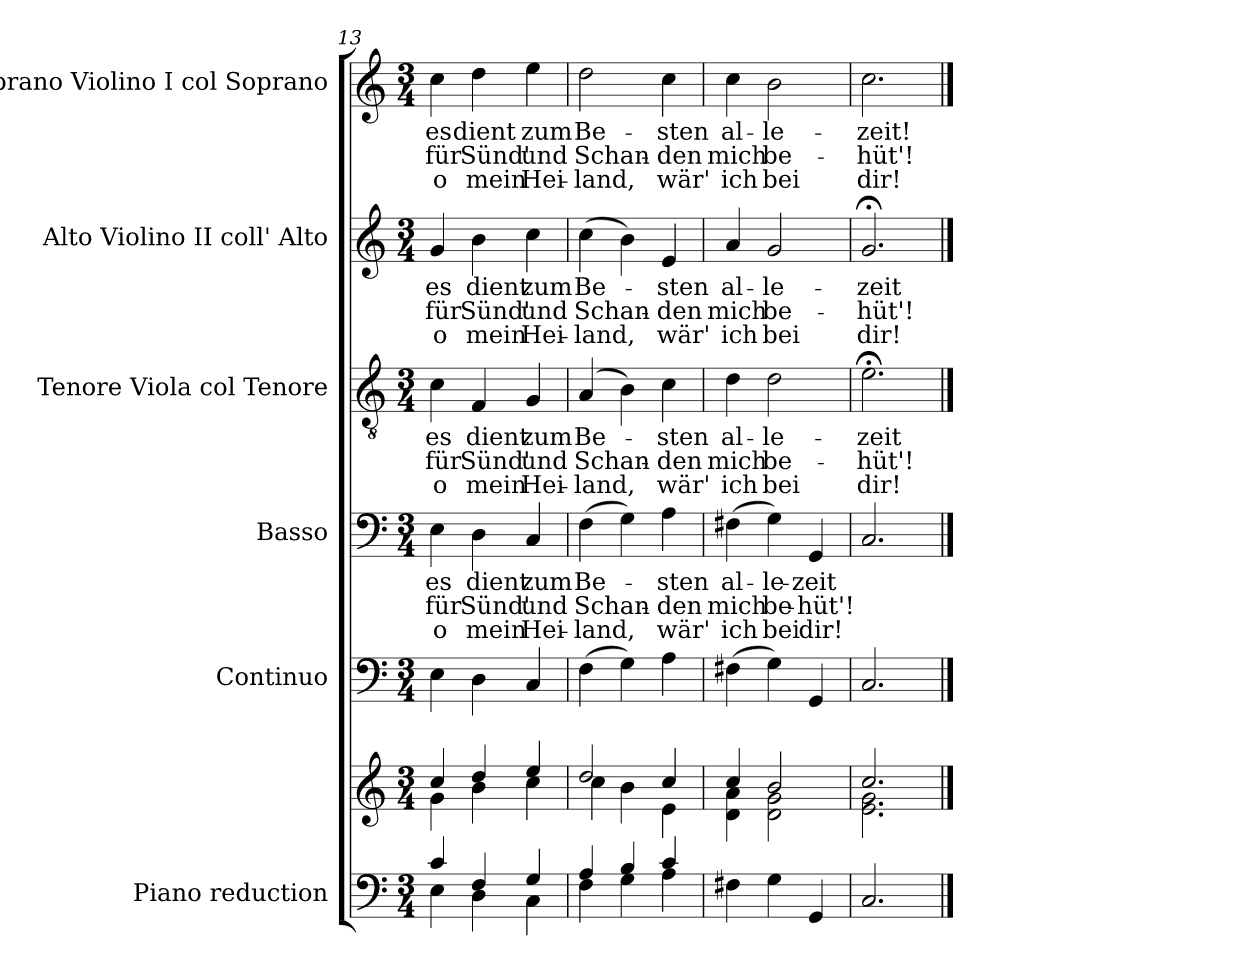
**kern	**kern	**kern	**kern	**text	**text	**text	**kern	**text	**text	**text	**kern	**text	**text	**text	**kern	**text	**text	**text
*part6	*part6	*part5	*part4	*part4	*part4	*part4	*part3	*part3	*part3	*part3	*part2	*part2	*part2	*part2	*part1	*part1	*part1	*part1
*staff7	*staff6	*staff5	*staff4	*staff4	*staff4	*staff4	*staff3	*staff3	*staff3	*staff3	*staff2	*staff2	*staff2	*staff2	*staff1	*staff1	*staff1	*staff1
*I"Piano reduction	*	*I"Continuo	*I"Basso	*	*	*	*I"Tenore Viola col Tenore	*	*	*	*I"Alto Violino II coll' Alto	*	*	*	*I"Soprano Violino I col Soprano	*	*	*
*I'Pno	*	*	*	*	*	*	*	*	*	*	*	*	*	*	*	*	*	*
*clefF4	*clefG2	*clefF4	*clefF4	*	*	*	*clefGv2	*	*	*	*clefG2	*	*	*	*clefG2	*	*	*
*k[]	*k[]	*k[]	*k[]	*	*	*	*k[]	*	*	*	*k[]	*	*	*	*k[]	*	*	*
*M3/4	*M3/4	*M3/4	*M3/4	*	*	*	*M3/4	*	*	*	*M3/4	*	*	*	*M3/4	*	*	*
=13	=13	=13	=13	=13	=13	=13	=13	=13	=13	=13	=13	=13	=13	=13	=13	=13	=13	=13
*^	*^	*	*	*	*	*	*	*	*	*	*	*	*	*	*	*	*	*
!	!	!	!	!	!	!LO:LY:b	!LO:LY:b	!LO:LY:b	!	!LO:LY:b	!LO:LY:b	!LO:LY:b	!	!LO:LY:b	!LO:LY:b	!LO:LY:b	!	!LO:LY:b	!LO:LY:b	!LO:LY:b
4c/	4E\	4cc/	4g\	4E\	4E\	es	für	o	4c\	es	für	o	4g/	es	für	o	4cc\	es	für	o
!	!	!	!	!	!	!LO:LY:b	!LO:LY:b	!LO:LY:b	!	!LO:LY:b	!LO:LY:b	!LO:LY:b	!	!LO:LY:b	!LO:LY:b	!LO:LY:b	!	!LO:LY:b	!LO:LY:b	!LO:LY:b
4F/	4D\	4dd/	4b\	4D\	4D\	dient	Sünd'	mein	4F/	dient	Sünd'	mein	4b\	dient	Sünd'	mein	4dd\	dient	Sünd'	mein
!	!	!	!	!	!	!LO:LY:b	!LO:LY:b	!LO:LY:b	!	!LO:LY:b	!LO:LY:b	!LO:LY:b	!	!LO:LY:b	!LO:LY:b	!LO:LY:b	!	!LO:LY:b	!LO:LY:b	!LO:LY:b
4G/	4C\	4ee/	4cc\	4C/	4C/	zum	und	Hei-	4G/	zum	und	Hei-	4cc\	zum	und	Hei-	4ee\	zum	und	Hei-
=14	=14	=14	=14	=14	=14	=14	=14	=14	=14	=14	=14	=14	=14	=14	=14	=14	=14	=14	=14	=14
!	!	!	!	!	!	!LO:LY:b	!LO:LY:b	!LO:LY:b	!	!LO:LY:b	!LO:LY:b	!LO:LY:b	!	!LO:LY:b	!LO:LY:b	!LO:LY:b	!	!LO:LY:b	!LO:LY:b	!LO:LY:b
4A/	4F\	2dd/	4cc\	(4F\	(4F\	Be-	Schan-	land,	(4A/	Be-	Schan-	land,	(4cc\	Be-	Schan-	land,	2dd\	Be-	Schan-	land,
4B/	4G\	.	4b\	4G\)	4G\)	.	.	.	4B\)	.	.	.	4b\)	.	.	.	.	.	.	.
!	!	!	!	!	!	!LO:LY:b	!LO:LY:b	!LO:LY:b	!	!LO:LY:b	!LO:LY:b	!LO:LY:b	!	!LO:LY:b	!LO:LY:b	!LO:LY:b	!	!LO:LY:b	!LO:LY:b	!LO:LY:b
4c/	4A\	4cc/	4e\	4A\	4A\	-sten	-den	wär'	4c\	-sten	-den	wär'	4e/	-sten	-den	wär'	4cc\	-sten	-den	wär'
=15	=15	=15	=15	=15	=15	=15	=15	=15	=15	=15	=15	=15	=15	=15	=15	=15	=15	=15	=15	=15
!	!	!	!	!	!	!LO:LY:b	!LO:LY:b	!LO:LY:b	!	!LO:LY:b	!LO:LY:b	!LO:LY:b	!	!LO:LY:b	!LO:LY:b	!LO:LY:b	!	!LO:LY:b	!LO:LY:b	!LO:LY:b
*v	*v	*	*	*	*	*	*	*	*	*	*	*	*	*	*	*	*	*	*	*
4F#X\	4cc/	4d\ 4a\	(4F#X\	(4F#X\	al-	mich	ich	4d\	al-	mich	ich	4a/	al-	mich	ich	4cc\	al-	mich	ich
!	!	!	!	!	!LO:LY:b	!LO:LY:b	!LO:LY:b	!	!LO:LY:b	!LO:LY:b	!LO:LY:b	!	!LO:LY:b	!LO:LY:b	!LO:LY:b	!	!LO:LY:b	!LO:LY:b	!LO:LY:b
4G\	2b/	2d\ 2g\	4G\)	4G\)	le-	be-	bei	2d\	le-	be-	bei	2g/	le-	be-	bei	2b\	le-	be-	bei
!	!	!	!	!	!LO:LY:b	!LO:LY:b	!LO:LY:b	!	!	!	!	!	!	!	!	!	!	!	!
4GG/	.	.	4GG/	4GG/	-zeit	hüt'!	dir!	.	.	.	.	.	.	.	.	.	.	.	.
=16	=16	=16	=16	=16	=16	=16	=16	=16	=16	=16	=16	=16	=16	=16	=16	=16	=16	=16	=16
!	!	!	!	!	!	!	!	!	!LO:LY:b	!LO:LY:b	!LO:LY:b	!	!LO:LY:b	!LO:LY:b	!LO:LY:b	!	!LO:LY:b	!LO:LY:b	!LO:LY:b
2.C</	2.cc>/	2.e\ 2.g\	2.C>/	2.C>/	.	.	.	2.e;<\	-zeit	hüt'!	dir!	2.g;</	-zeit	hüt'!	dir!	2.cc>\	-zeit!	-hüt'!	dir!
*	*v	*v	*	*	*	*	*	*	*	*	*	*	*	*	*	*	*	*	*
==	==	==	==	==	==	==	==	==	==	==	==	==	==	==	==	==	==	==
*-	*-	*-	*-	*-	*-	*-	*-	*-	*-	*-	*-	*-	*-	*-	*-	*-	*-	*-
